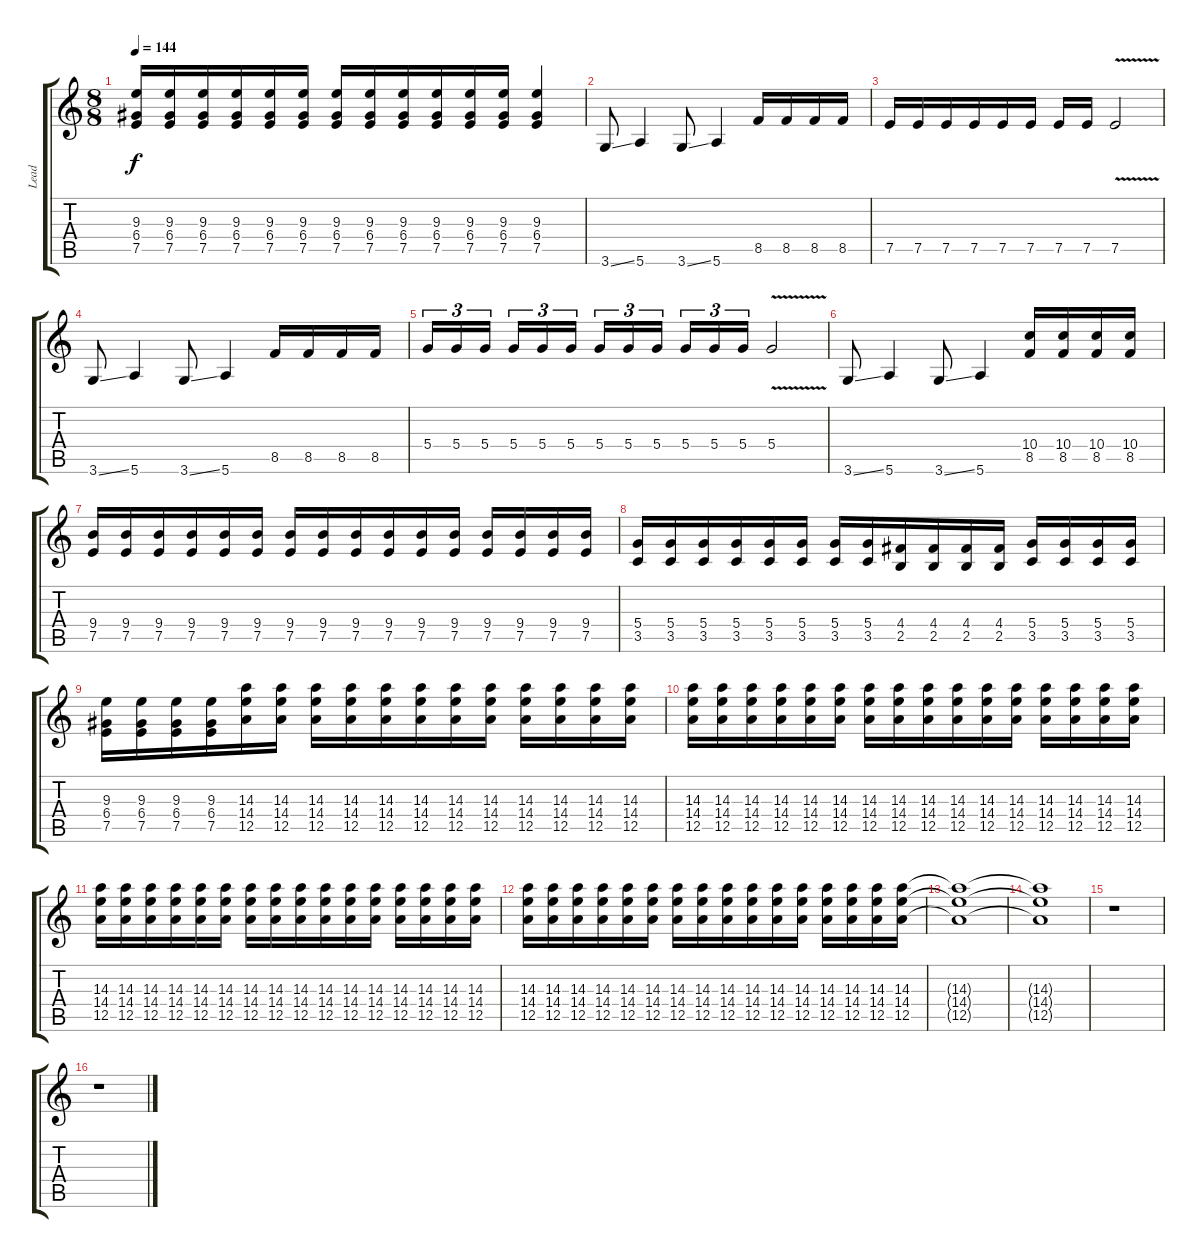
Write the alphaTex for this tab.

\track ("Lead" "Lead") {instrument distortionguitar}
\staff {score tabs}
\tuning (E4 B3 G3 D3 A2 E2) {hide}
\ts (8 8)
\tempo 144
\clef g2
\ks c
(9.3 6.4 7.5).16{dy f} (9.3 6.4 7.5).16 (9.3 6.4 7.5).16 (9.3 6.4 7.5).16 (9.3 6.4 7.5).16 (9.3 6.4 7.5).16 (9.3 6.4 7.5).16 (9.3 6.4 7.5).16 (9.3 6.4 7.5).16 (9.3 6.4 7.5).16 (9.3 6.4 7.5).16 (9.3 6.4 7.5).16 (9.3 6.4 7.5).4 |
3.6{ss}.8 5.6.4 3.6{ss}.8 5.6.4 8.5.16 8.5.16 8.5.16 8.5.16 |
7.5.16 7.5.16 7.5.16 7.5.16 7.5.16 7.5.16 7.5.16 7.5.16 7.5{v}.2 |
3.6{ss}.8 5.6.4 3.6{ss}.8 5.6.4 8.5.16 8.5.16 8.5.16 8.5.16 |
5.4.16{tu (3 2)} 5.4.16{tu (3 2)} 5.4.16{tu (3 2)} 5.4.16{tu (3 2)} 5.4.16{tu (3 2)} 5.4.16{tu (3 2)} 5.4.16{tu (3 2)} 5.4.16{tu (3 2)} 5.4.16{tu (3 2)} 5.4.16{tu (3 2)} 5.4.16{tu (3 2)} 5.4.16{tu (3 2)} 5.4{v}.2 |
3.6{ss}.8 5.6.4 3.6{ss}.8 5.6.4 (10.4 8.5).16 (10.4 8.5).16 (10.4 8.5).16 (10.4 8.5).16 |
(9.4 7.5).16 (9.4 7.5).16 (9.4 7.5).16 (9.4 7.5).16 (9.4 7.5).16 (9.4 7.5).16 (9.4 7.5).16 (9.4 7.5).16 (9.4 7.5).16 (9.4 7.5).16 (9.4 7.5).16 (9.4 7.5).16 (9.4 7.5).16 (9.4 7.5).16 (9.4 7.5).16 (9.4 7.5).16 |
(5.4 3.5).16 (5.4 3.5).16 (5.4 3.5).16 (5.4 3.5).16 (5.4 3.5).16 (5.4 3.5).16 (5.4 3.5).16 (5.4 3.5).16 (4.4 2.5).16 (4.4 2.5).16 (4.4 2.5).16 (4.4 2.5).16 (5.4 3.5).16 (5.4 3.5).16 (5.4 3.5).16 (5.4 3.5).16 |
(9.3 6.4 7.5).16 (9.3 6.4 7.5).16 (9.3 6.4 7.5).16 (9.3 6.4 7.5).16 (14.3 14.4 12.5).16 (14.3 14.4 12.5).16 (14.3 14.4 12.5).16 (14.3 14.4 12.5).16 (14.3 14.4 12.5).16 (14.3 14.4 12.5).16 (14.3 14.4 12.5).16 (14.3 14.4 12.5).16 (14.3 14.4 12.5).16 (14.3 14.4 12.5).16 (14.3 14.4 12.5).16 (14.3 14.4 12.5).16 |
(14.3 14.4 12.5).16 (14.3 14.4 12.5).16 (14.3 14.4 12.5).16 (14.3 14.4 12.5).16 (14.3 14.4 12.5).16 (14.3 14.4 12.5).16 (14.3 14.4 12.5).16 (14.3 14.4 12.5).16 (14.3 14.4 12.5).16 (14.3 14.4 12.5).16 (14.3 14.4 12.5).16 (14.3 14.4 12.5).16 (14.3 14.4 12.5).16 (14.3 14.4 12.5).16 (14.3 14.4 12.5).16 (14.3 14.4 12.5).16 |
(14.3 14.4 12.5).16 (14.3 14.4 12.5).16 (14.3 14.4 12.5).16 (14.3 14.4 12.5).16 (14.3 14.4 12.5).16 (14.3 14.4 12.5).16 (14.3 14.4 12.5).16 (14.3 14.4 12.5).16 (14.3 14.4 12.5).16 (14.3 14.4 12.5).16 (14.3 14.4 12.5).16 (14.3 14.4 12.5).16 (14.3 14.4 12.5).16 (14.3 14.4 12.5).16 (14.3 14.4 12.5).16 (14.3 14.4 12.5).16 |
(14.3 14.4 12.5).16 (14.3 14.4 12.5).16 (14.3 14.4 12.5).16 (14.3 14.4 12.5).16 (14.3 14.4 12.5).16 (14.3 14.4 12.5).16 (14.3 14.4 12.5).16 (14.3 14.4 12.5).16 (14.3 14.4 12.5).16 (14.3 14.4 12.5).16 (14.3 14.4 12.5).16 (14.3 14.4 12.5).16 (14.3 14.4 12.5).16 (14.3 14.4 12.5).16 (14.3 14.4 12.5).16 (14.3 14.4 12.5).16 |
(14.3{t} 14.4{t} 12.5{t}).1 |
(14.3{t} 14.4{t} 12.5{t}).1 |
r.1 |
r.1
